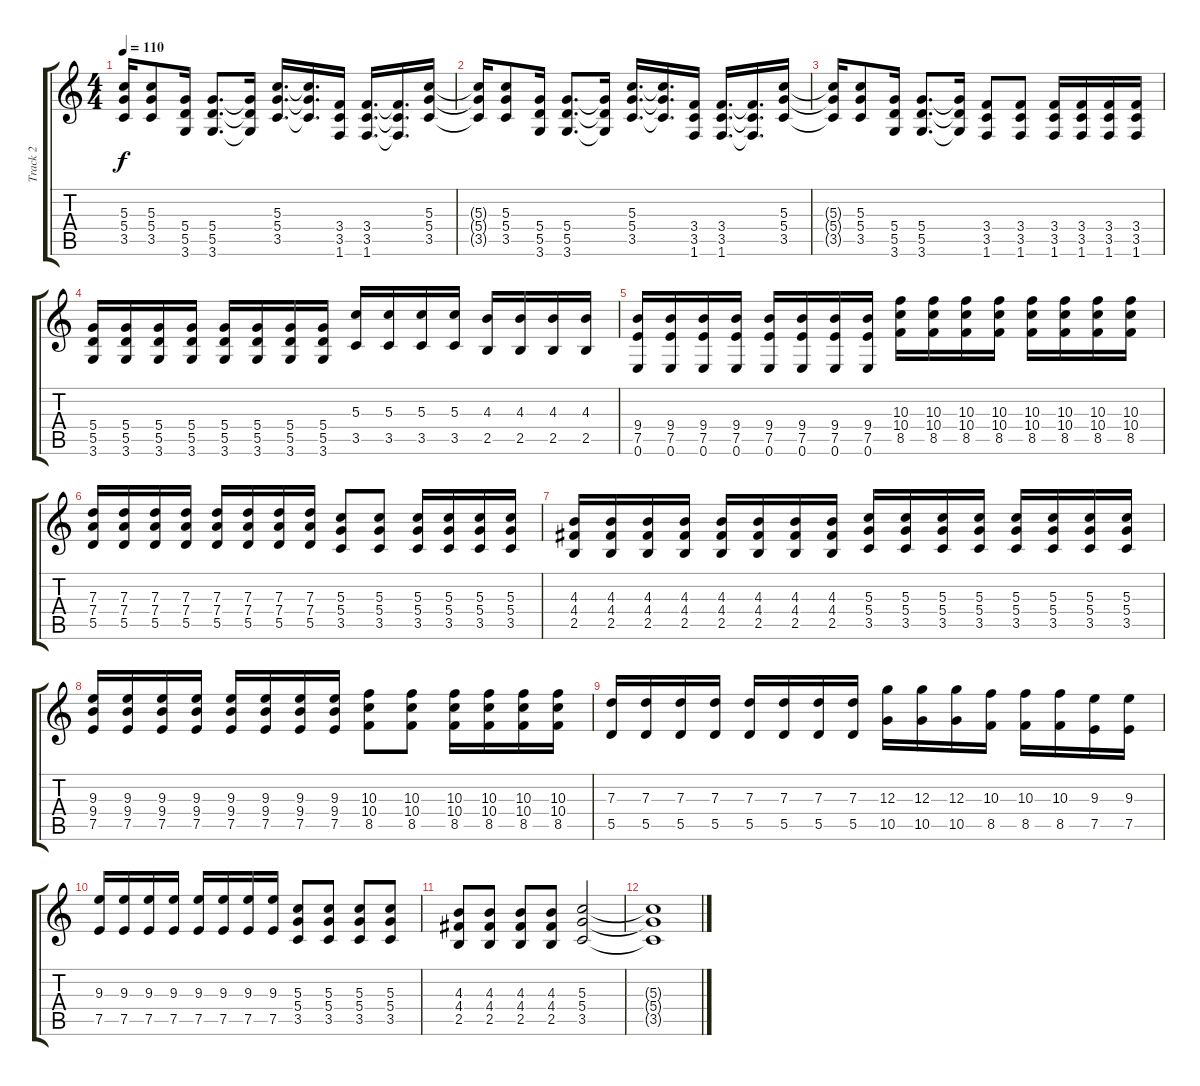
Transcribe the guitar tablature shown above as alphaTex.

\track ("Track 2" "Track 2") {instrument distortionguitar}
\staff {score tabs}
\tuning (E4 B3 G3 D3 A2 E2) {hide}
\ts (4 4)
\tempo 110
\clef g2
\ks c
(5.3{t} 5.4{t} 3.5{t}).16{dy f} (5.3 5.4 3.5).8 (5.4 5.5 3.6).16 (5.4 5.5 3.6).8{d} (5.4{t} 5.5{t} 3.6{t}).16 (5.3 5.4 3.5).16{d} (5.3{t} 5.4{t} 3.5{t}).16{d} (3.4 3.5 1.6).16 (3.4 3.5 1.6).16{d} (3.4{t} 3.5{t} 1.6{t}).16{d} (5.3 5.4 3.5).16 |
(5.3{t} 5.4{t} 3.5{t}).16 (5.3 5.4 3.5).8 (5.4 5.5 3.6).16 (5.4 5.5 3.6).8{d} (5.4{t} 5.5{t} 3.6{t}).16 (5.3 5.4 3.5).16{d} (5.3{t} 5.4{t} 3.5{t}).16{d} (3.4 3.5 1.6).16 (3.4 3.5 1.6).16{d} (3.4{t} 3.5{t} 1.6{t}).16{d} (5.3 5.4 3.5).16 |
(5.3{t} 5.4{t} 3.5{t}).16 (5.3 5.4 3.5).8 (5.4 5.5 3.6).16 (5.4 5.5 3.6).8{d} (5.4{t} 5.5{t} 3.6{t}).16 (3.4 3.5 1.6).8 (3.4 3.5 1.6).8 (3.4 3.5 1.6).16 (3.4 3.5 1.6).16 (3.4 3.5 1.6).16 (3.4 3.5 1.6).16 |
(5.4 5.5 3.6).16 (5.4 5.5 3.6).16 (5.4 5.5 3.6).16 (5.4 5.5 3.6).16 (5.4 5.5 3.6).16 (5.4 5.5 3.6).16 (5.4 5.5 3.6).16 (5.4 5.5 3.6).16 (5.3 3.5).16 (5.3 3.5).16 (5.3 3.5).16 (5.3 3.5).16 (4.3 2.5).16 (4.3 2.5).16 (4.3 2.5).16 (4.3 2.5).16 |
(9.4 7.5 0.6).16 (9.4 7.5 0.6).16 (9.4 7.5 0.6).16 (9.4 7.5 0.6).16 (9.4 7.5 0.6).16 (9.4 7.5 0.6).16 (9.4 7.5 0.6).16 (9.4 7.5 0.6).16 (10.3 10.4 8.5).16 (10.3 10.4 8.5).16 (10.3 10.4 8.5).16 (10.3 10.4 8.5).16 (10.3 10.4 8.5).16 (10.3 10.4 8.5).16 (10.3 10.4 8.5).16 (10.3 10.4 8.5).16 |
(7.3 7.4 5.5).16 (7.3 7.4 5.5).16 (7.3 7.4 5.5).16 (7.3 7.4 5.5).16 (7.3 7.4 5.5).16 (7.3 7.4 5.5).16 (7.3 7.4 5.5).16 (7.3 7.4 5.5).16 (5.3 5.4 3.5).8 (5.3 5.4 3.5).8 (5.3 5.4 3.5).16 (5.3 5.4 3.5).16 (5.3 5.4 3.5).16 (5.3 5.4 3.5).16 |
(4.3 4.4 2.5).16 (4.3 4.4 2.5).16 (4.3 4.4 2.5).16 (4.3 4.4 2.5).16 (4.3 4.4 2.5).16 (4.3 4.4 2.5).16 (4.3 4.4 2.5).16 (4.3 4.4 2.5).16 (5.3 5.4 3.5).16 (5.3 5.4 3.5).16 (5.3 5.4 3.5).16 (5.3 5.4 3.5).16 (5.3 5.4 3.5).16 (5.3 5.4 3.5).16 (5.3 5.4 3.5).16 (5.3 5.4 3.5).16 |
(9.3 9.4 7.5).16 (9.3 9.4 7.5).16 (9.3 9.4 7.5).16 (9.3 9.4 7.5).16 (9.3 9.4 7.5).16 (9.3 9.4 7.5).16 (9.3 9.4 7.5).16 (9.3 9.4 7.5).16 (10.3 10.4 8.5).8 (10.3 10.4 8.5).8 (10.3 10.4 8.5).16 (10.3 10.4 8.5).16 (10.3 10.4 8.5).16 (10.3 10.4 8.5).16 |
(7.3 5.5).16 (7.3 5.5).16 (7.3 5.5).16 (7.3 5.5).16 (7.3 5.5).16 (7.3 5.5).16 (7.3 5.5).16 (7.3 5.5).16 (12.3 10.5).16 (12.3 10.5).16 (12.3 10.5).16 (10.3 8.5).16 (10.3 8.5).16 (10.3 8.5).16 (9.3 7.5).16 (9.3 7.5).16 |
(9.3 7.5).16 (9.3 7.5).16 (9.3 7.5).16 (9.3 7.5).16 (9.3 7.5).16 (9.3 7.5).16 (9.3 7.5).16 (9.3 7.5).16 (5.3 5.4 3.5).8 (5.3 5.4 3.5).8 (5.3 5.4 3.5).8 (5.3 5.4 3.5).8 |
(4.3 4.4 2.5).8 (4.3 4.4 2.5).8 (4.3 4.4 2.5).8 (4.3 4.4 2.5).8 (5.3 5.4 3.5).2 |
(5.3{t} 5.4{t} 3.5{t}).1
